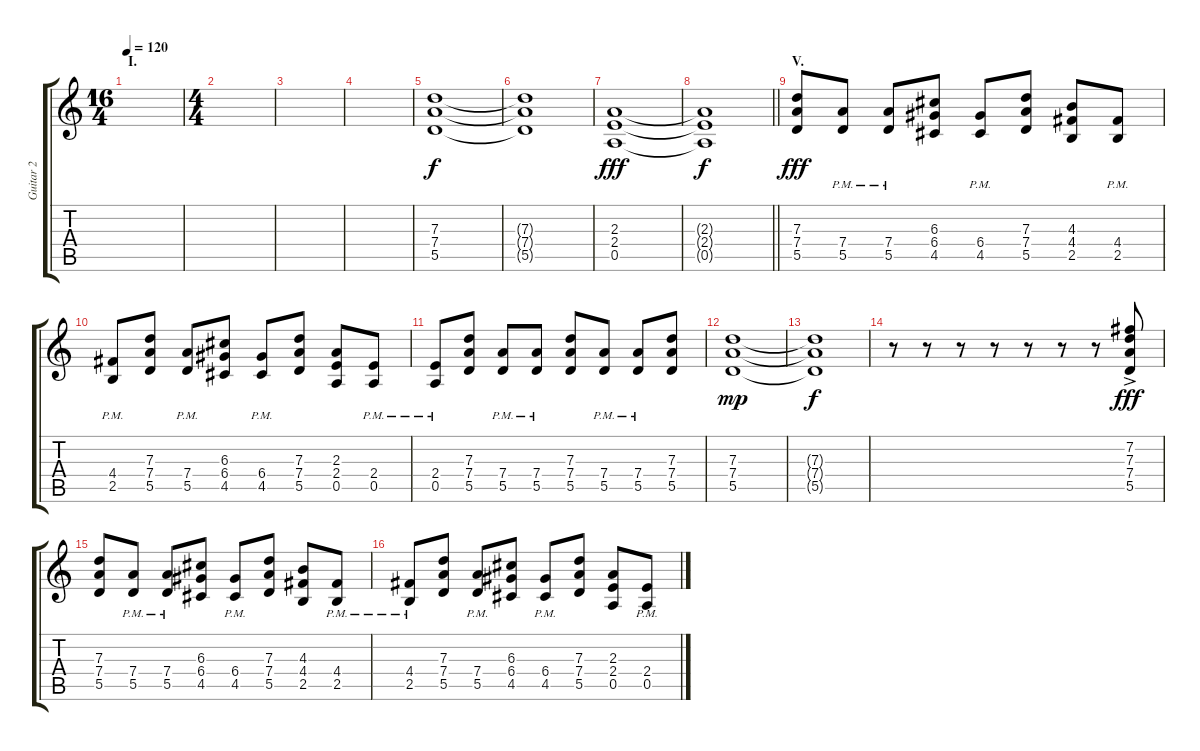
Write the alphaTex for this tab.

\track ("Guitar 2" "Guitar 2") {instrument distortionguitar}
\staff {score tabs}
\tuning (E4 B3 G3 D3 A2 E2) {hide}
\ts (16 4)
\section ("" "I.")
\tempo 120
\clef g2
\ks c
|
\ts (4 4)
|
|
|
(7.3 7.4 5.5).1 |
(7.3{t} 7.4{t} 5.5{t}).1{dy f} |
(2.3 2.4 0.5).1{dy fff} |
\barLineRight lightlight
(2.3{t} 2.4{t} 0.5{t}).1{dy f} |
\section ("" "V.")
(7.3 7.4 5.5).8{dy fff volume 16} (7.4{pm} 5.5{pm}).8 (7.4{pm} 5.5{pm}).8 (6.3 6.4 4.5).8 (6.4{pm} 4.5{pm}).8 (7.3 7.4 5.5).8 (4.3 4.4 2.5).8 (4.4{pm} 2.5{pm}).8 |
(4.4{pm} 2.5{pm}).8 (7.3 7.4 5.5).8 (7.4{pm} 5.5{pm}).8 (6.3 6.4 4.5).8 (6.4{pm} 4.5{pm}).8 (7.3 7.4 5.5).8 (2.3 2.4 0.5).8 (2.4{pm} 0.5{pm}).8 |
(2.4{pm} 0.5{pm}).8 (7.3 7.4 5.5).8 (7.4{pm} 5.5{pm}).8 (7.4{pm} 5.5{pm}).8 (7.3 7.4 5.5).8 (7.4{pm} 5.5{pm}).8 (7.4{pm} 5.5{pm}).8 (7.3 7.4 5.5).8 |
(7.3 7.4 5.5).1{dy mp} |
(7.3{t} 7.4{t} 5.5{t}).1{dy f} |
r.8 r.8 r.8 r.8 r.8 r.8 r.8 (7.2{ac} 7.3{ac} 7.4{ac} 5.5{ac}).8{dy fff} |
(7.3 7.4 5.5).8 (7.4{pm} 5.5{pm}).8 (7.4{pm} 5.5{pm}).8 (6.3 6.4 4.5).8 (6.4{pm} 4.5{pm}).8 (7.3 7.4 5.5).8 (4.3 4.4 2.5).8 (4.4{pm} 2.5{pm}).8 |
(4.4{pm} 2.5{pm}).8 (7.3 7.4 5.5).8 (7.4{pm} 5.5{pm}).8 (6.3 6.4 4.5).8 (6.4{pm} 4.5{pm}).8 (7.3 7.4 5.5).8 (2.3 2.4 0.5).8 (2.4{pm} 0.5{pm}).8
